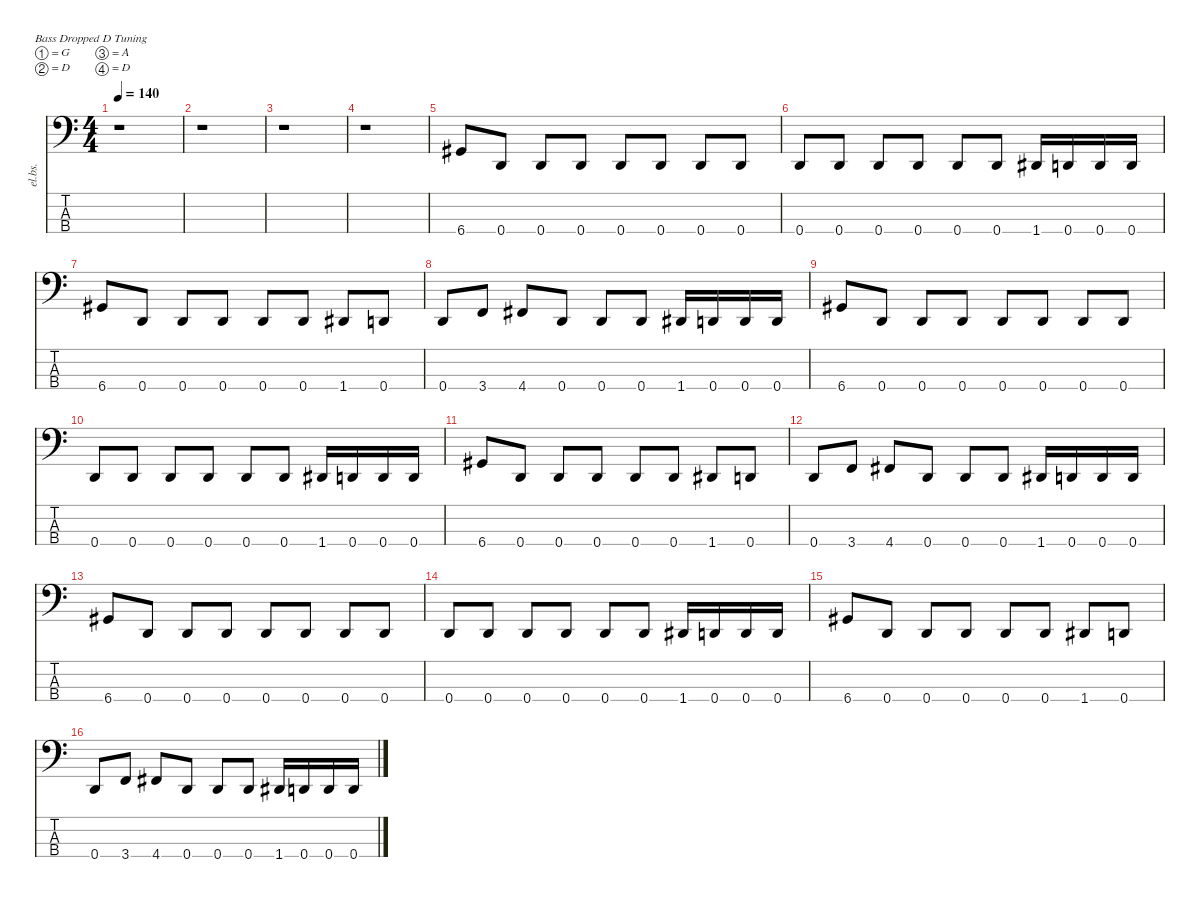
\defaultSystemsLayout 4
\hideDynamics
\bracketExtendMode nobrackets
\otherSystemsTrackNameOrientation horizontal
\track ("John Campbell" "el.bs.") {instrument electricbasspick}
\staff {score tabs}
\tuning (G2 D2 A1 D1)
\ts (4 4)
\tempo 140
\clef f4
\ks c
r.1{dy f} |
r.1 |
r.1 |
r.1 |
6.4{acc #}.8 0.4.8 0.4.8 0.4.8 0.4.8 0.4.8 0.4.8 0.4.8 |
0.4.8 0.4.8 0.4.8 0.4.8 0.4.8 0.4.8 1.4{acc #}.16 0.4.16 0.4.16 0.4.16 |
6.4{acc #}.8 0.4.8 0.4.8 0.4.8 0.4.8 0.4.8 1.4{acc #}.8 0.4.8 |
0.4.8 3.4.8 4.4{acc #}.8 0.4.8 0.4.8 0.4.8 1.4{acc #}.16 0.4.16 0.4.16 0.4.16 |
6.4{acc #}.8 0.4.8 0.4.8 0.4.8 0.4.8 0.4.8 0.4.8 0.4.8 |
0.4.8 0.4.8 0.4.8 0.4.8 0.4.8 0.4.8 1.4{acc #}.16 0.4.16 0.4.16 0.4.16 |
6.4{acc #}.8 0.4.8 0.4.8 0.4.8 0.4.8 0.4.8 1.4{acc #}.8 0.4.8 |
0.4.8 3.4.8 4.4{acc #}.8 0.4.8 0.4.8 0.4.8 1.4{acc #}.16 0.4.16 0.4.16 0.4.16 |
6.4{acc #}.8 0.4.8 0.4.8 0.4.8 0.4.8 0.4.8 0.4.8 0.4.8 |
0.4.8 0.4.8 0.4.8 0.4.8 0.4.8 0.4.8 1.4{acc #}.16 0.4.16 0.4.16 0.4.16 |
6.4{acc #}.8 0.4.8 0.4.8 0.4.8 0.4.8 0.4.8 1.4{acc #}.8 0.4.8 |
0.4.8 3.4.8 4.4{acc #}.8 0.4.8 0.4.8 0.4.8 1.4{acc #}.16 0.4.16 0.4.16 0.4.16
